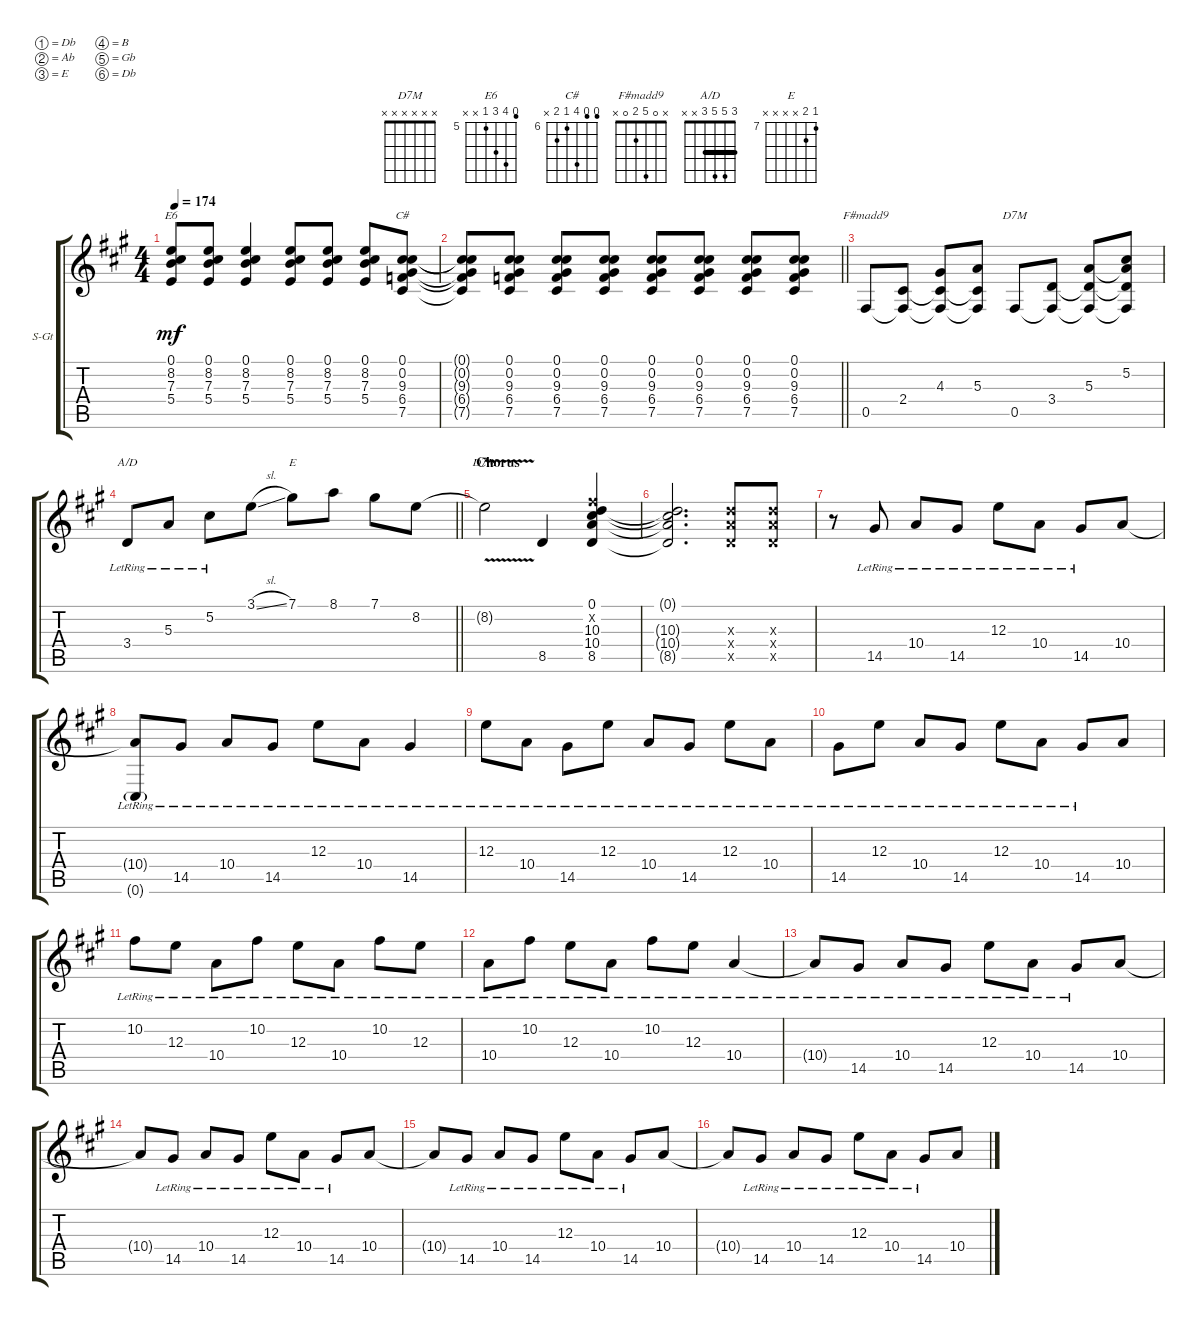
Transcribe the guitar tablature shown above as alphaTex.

\bracketExtendMode groupsimilarinstruments
\firstSystemTrackNameOrientation horizontal
\otherSystemsTrackNameOrientation horizontal
\track ("Acoustic Guitar 1" "S-Gt") {instrument acousticguitarsteel}
\staff {score tabs}
\tuning (Db4 Ab3 E3 B2 Gb2 Db2)
\chord ("D7M" x 5 5 3 0 x)
\chord ("E6" 4 8 7 5 x x) {firstfret 5}
\chord ("C#" 5 5 9 6 7 x) {firstfret 6}
\chord ("F#madd9" x 0 5 2 0 x)
\chord ("A/D" 3 5 5 3 x x) {barre 3}
\chord ("E" 7 8 x x x x) {firstfret 7}
\chord ("D7M" x x x x x x)
\ts (4 4)
\tempo 174
\clef g2
\ks a
(0.1 8.2 7.3 5.4).8{ch "E6" dy mf} (0.1 8.2 7.3 5.4).8 (0.1 8.2 7.3 5.4).4 (0.1 8.2 7.3 5.4).8 (0.1 8.2 7.3 5.4).8 (0.1 8.2 7.3 5.4).8 (0.1 0.2 9.3 6.4 7.5).8{ch "C#"} |
\barLineRight lightlight
(0.1{t} 0.2{t} 9.3{t} 6.4{t} 7.5{t}).8 (0.1 0.2 9.3 6.4 7.5).8 (0.1 0.2 9.3 6.4 7.5).8 (0.1 0.2 9.3 6.4 7.5).8 (0.1 0.2 9.3 6.4 7.5).8 (0.1 0.2 9.3 6.4 7.5).8 (0.1 0.2 9.3 6.4 7.5).8 (0.1 0.2 9.3 6.4 7.5).8 |
\section ("" "")
0.5.8{ch "F#madd9"} (2.4 0.5{t}).8 (4.3 2.4{t} 0.5{t}).8 (5.3 2.4{t} 0.5{t}).8 0.5.8{ch "D7M"} (3.4 0.5{t}).8 (5.3 3.4{t} 0.5{t}).8 (5.2 5.3{t} 3.4{t} 0.5{t}).8 |
\barLineRight lightlight
3.4{lr}.8{ch "A/D"} 5.3{lr}.8 5.2{lr}.8 3.1{sl}.8 7.1.8{ch "E"} 8.1.8 7.1.8 8.2.8 |
\section ("" "Chorus")
8.2{v t}.2{ch "D7M"} 8.5.4 (0.1 10.2{x} 10.3 10.4 8.5).4 |
(0.1{t} 10.3{t} 10.4{t} 8.5{t}).2{d} (10.3{x} 10.4{x} 8.5{x}).8 (10.3{x} 10.4{x} 8.5{x}).8 |
r.8 14.5{lr}.8 10.4{lr}.8 14.5{lr}.8 12.3{lr}.8 10.4{lr}.8 14.5{lr}.8 10.4.8 |
(10.4{t} 0.6{g lr}).8 14.5{lr}.8 10.4{lr}.8 14.5{lr}.8 12.3{lr}.8 10.4{lr}.8 14.5{lr}.4 |
12.3{lr}.8 10.4{lr}.8 14.5{lr}.8 12.3{lr}.8 10.4{lr}.8 14.5{lr}.8 12.3{lr}.8 10.4{lr}.8 |
14.5{lr}.8 12.3{lr}.8 10.4{lr}.8 14.5{lr}.8 12.3{lr}.8 10.4{lr}.8 14.5{lr}.8 10.4.8 |
10.2{lr}.8 12.3{lr}.8 10.4{lr}.8 10.2{lr}.8 12.3{lr}.8 10.4{lr}.8 10.2{lr}.8 12.3{lr}.8 |
10.4{lr}.8 10.2{lr}.8 12.3{lr}.8 10.4{lr}.8 10.2{lr}.8 12.3{lr}.8 10.4{lr}.4 |
10.4{lr t}.8 14.5{lr}.8 10.4{lr}.8 14.5{lr}.8 12.3{lr}.8 10.4{lr}.8 14.5{lr}.8 10.4.8 |
10.4{t}.8 14.5{lr}.8 10.4{lr}.8 14.5{lr}.8 12.3{lr}.8 10.4{lr}.8 14.5{lr}.8 10.4.8 |
10.4{t}.8 14.5{lr}.8 10.4{lr}.8 14.5{lr}.8 12.3{lr}.8 10.4{lr}.8 14.5{lr}.8 10.4.8 |
10.4{t}.8 14.5{lr}.8 10.4{lr}.8 14.5{lr}.8 12.3{lr}.8 10.4{lr}.8 14.5{lr}.8 10.4.8
